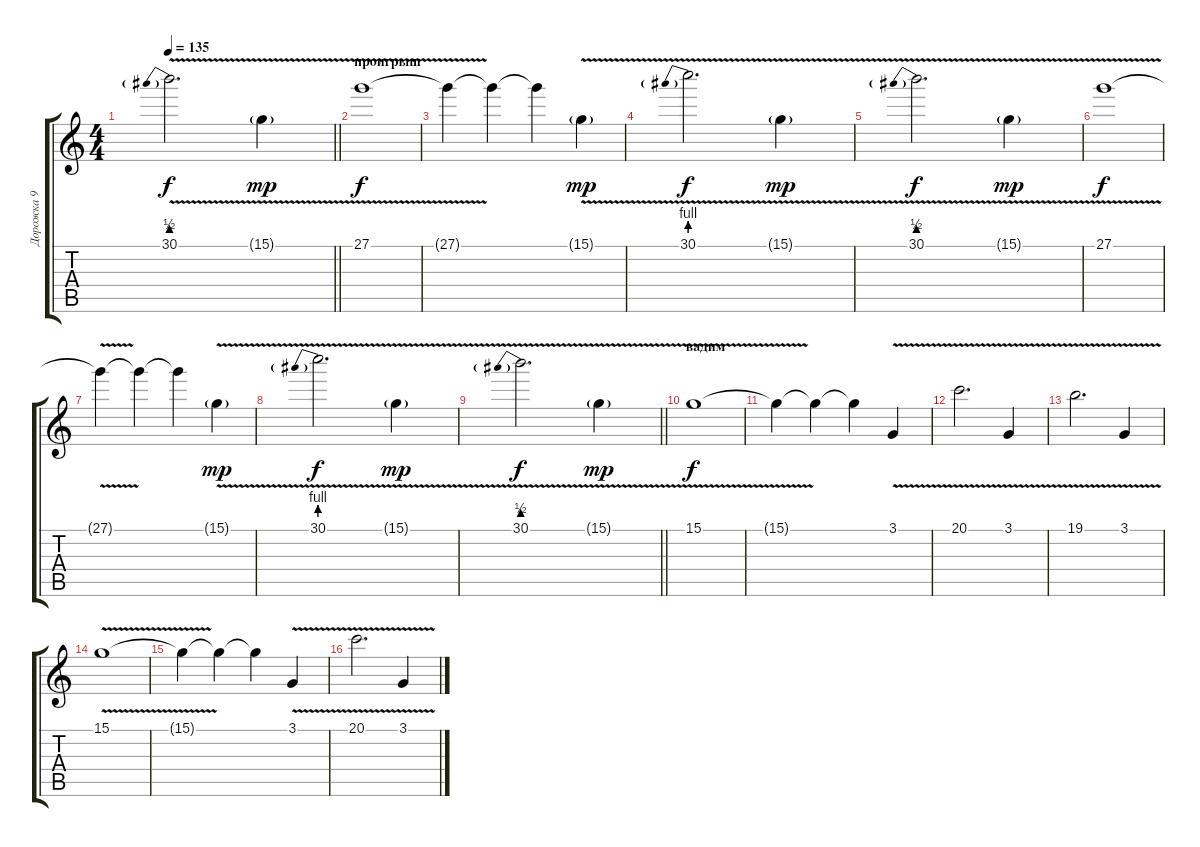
\track ("Дорожка 9" "Дорожка 9") {instrument lead6voice}
\staff {score tabs}
\tuning (E4 B3 G3 D3 A2 E2) {hide}
\ts (4 4)
\tempo 135
\clef g2
\barLineRight lightlight
\ks c
30.1{be (prebend 0 2 60 2) v}.2{d dy f} 15.1{v g}.4{dy mp} |
\section ("" "проигрыш")
27.1{v}.1{dy f} |
27.1{t}.4 27.1{t}.4 27.1{t}.4 15.1{v g}.4{dy mp} |
30.1{be (prebend 0 4 60 4) v}.2{d dy f} 15.1{v g}.4{dy mp} |
30.1{be (prebend 0 2 60 2) v}.2{d dy f} 15.1{v g}.4{dy mp} |
27.1{v}.1{dy f} |
27.1{t}.4 27.1{t}.4 27.1{t}.4 15.1{v g}.4{dy mp} |
30.1{be (prebend 0 4 60 4) v}.2{d dy f} 15.1{v g}.4{dy mp} |
\barLineRight lightlight
30.1{be (prebend 0 2 60 2) v}.2{d dy f} 15.1{v g}.4{dy mp} |
\section ("" "вадим")
15.1{v}.1{dy f} |
15.1{t}.4 15.1{t}.4 15.1{t}.4 3.1{v}.4 |
20.1{v}.2{d} 3.1{v}.4 |
19.1{v}.2{d} 3.1{v}.4 |
15.1{v}.1 |
15.1{t}.4 15.1{t}.4 15.1{t}.4 3.1{v}.4 |
20.1{v}.2{d} 3.1{v}.4
